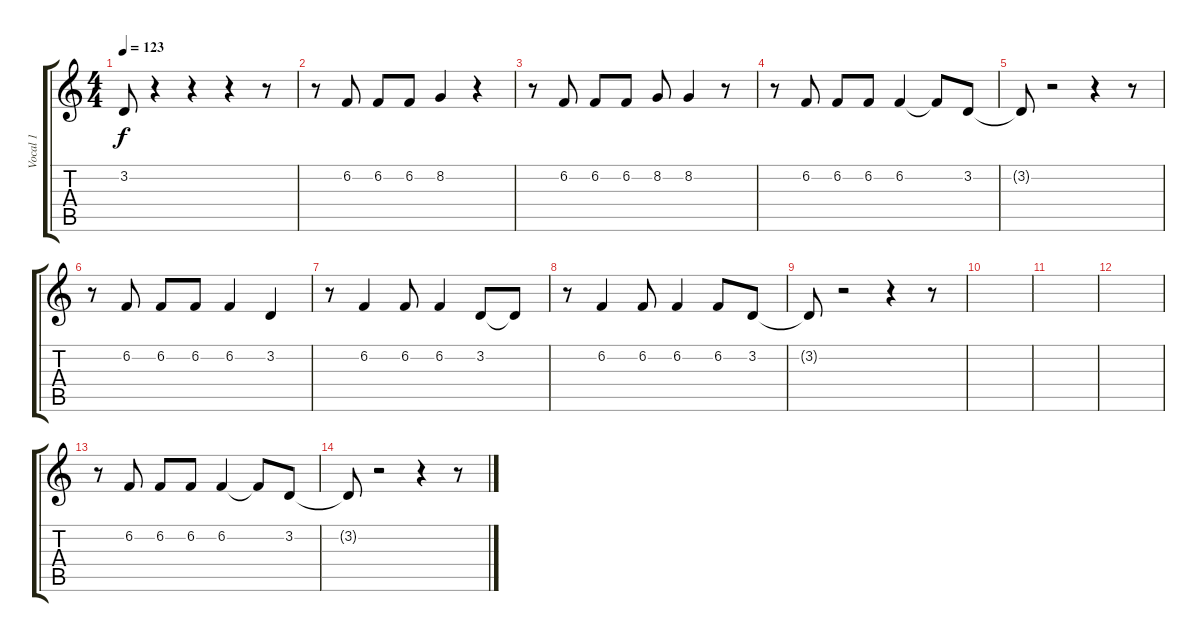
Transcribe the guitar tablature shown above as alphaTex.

\track ("Vocal 1" "Vocal 1") {instrument lead6voice}
\staff {score tabs}
\tuning (E4 B3 G3 D3 A2 E2) {hide}
\ts (4 4)
\tempo 123
\clef g2
\ks c
3.2{t}.8{dy f} r.4 r.4 r.4 r.8 |
r.8 6.2.8 6.2.8 6.2.8 8.2.4 r.4 |
r.8 6.2.8 6.2.8 6.2.8 8.2.8 8.2.4 r.8 |
r.8 6.2.8 6.2.8 6.2.8 6.2.4 6.2{t}.8 3.2.8 |
3.2{t}.8 r.2 r.4 r.8 |
r.8 6.2.8 6.2.8 6.2.8 6.2.4 3.2.4 |
r.8 6.2.4 6.2.8 6.2.4 3.2.8 3.2{t}.8 |
r.8 6.2.4 6.2.8 6.2.4 6.2.8 3.2.8 |
3.2{t}.8 r.2 r.4 r.8 |
|
|
|
r.8 6.2.8 6.2.8 6.2.8 6.2.4 6.2{t}.8 3.2.8 |
3.2{t}.8 r.2 r.4 r.8
